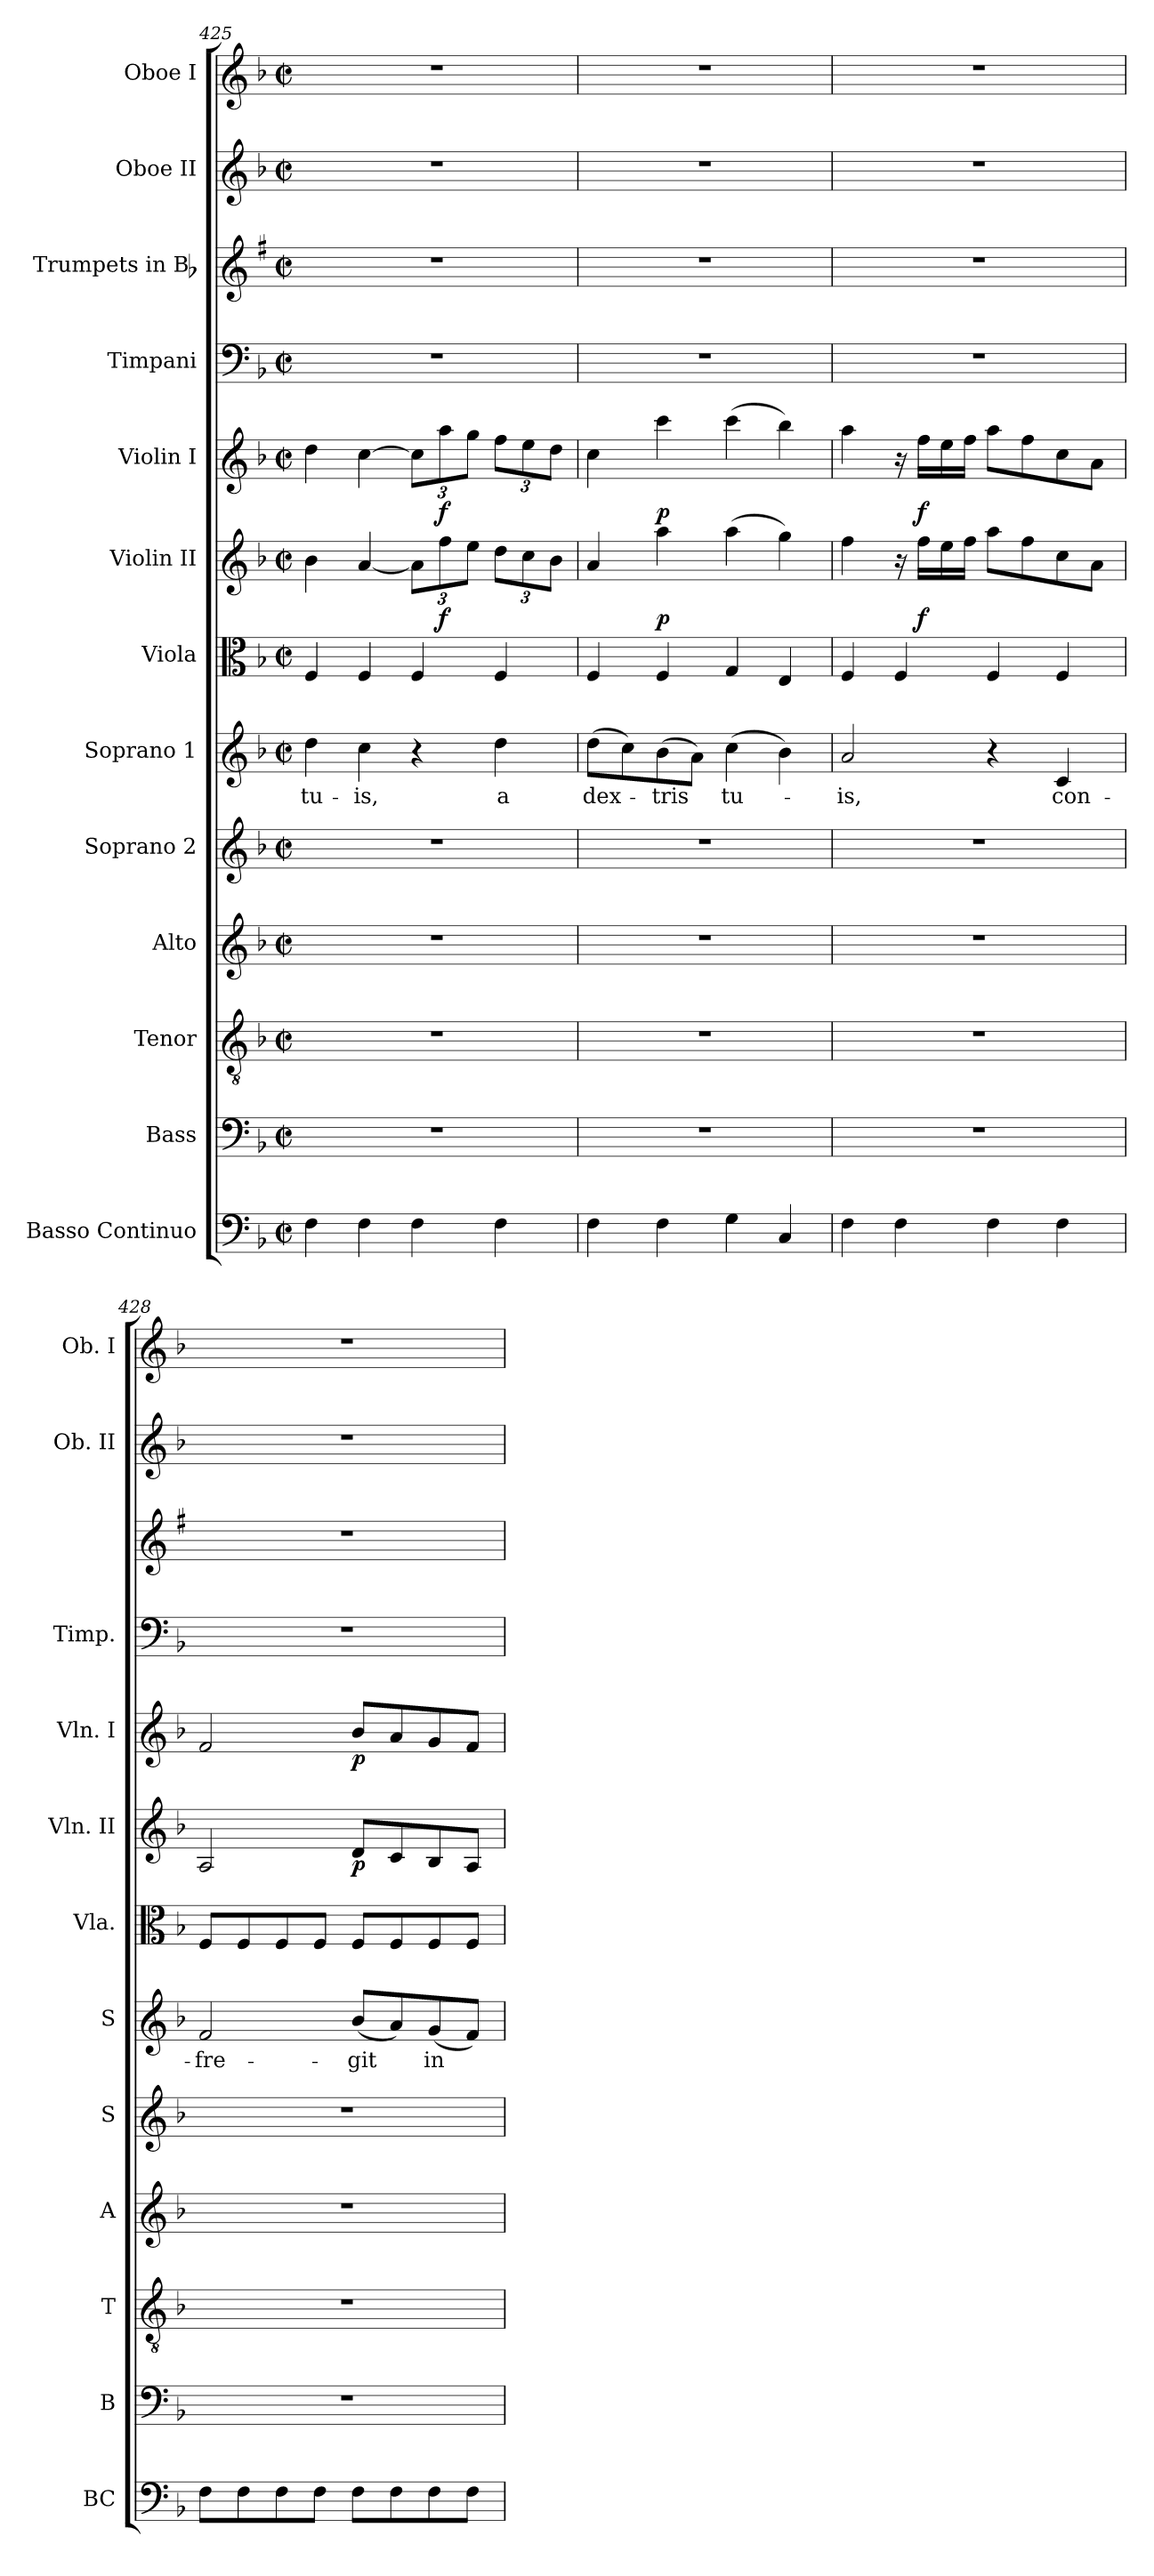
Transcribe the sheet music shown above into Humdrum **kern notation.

**kern	**kern	**kern	**kern	**kern	**kern	**text	**kern	**kern	**dynam	**kern	**dynam	**kern	**kern	**kern	**kern
*part13	*part12	*part11	*part10	*part9	*part8	*part8	*part7	*part6	*part6	*part5	*part5	*part4	*part3	*part2	*part1
*staff13	*staff12	*staff11	*staff10	*staff9	*staff8	*staff8	*staff7	*staff6	*staff6	*staff5	*staff5	*staff4	*staff3	*staff2	*staff1
*I"Basso Continuo	*I"Bass	*I"Tenor	*I"Alto	*I"Soprano 2	*I"Soprano 1	*	*I"Viola	*I"Violin II	*	*I"Violin I	*	*I"Timpani	*I"Trumpets in Bb	*I"Oboe II	*I"Oboe I
*I'BC	*I'B	*I'T	*I'A	*I'S	*I'S	*	*I'Vla.	*I'Vln. II	*	*I'Vln. I	*	*I'Timp.	*	*I'Ob. II	*I'Ob. I
*clefF4	*clefF4	*clefGv2	*clefG2	*clefG2	*clefG2	*	*clefC3	*clefG2	*	*clefG2	*	*clefF4	*clefG2	*clefG2	*clefG2
*	*	*	*	*	*	*	*	*	*	*	*	*	*ITrd1c2	*	*
*k[b-]	*k[b-]	*k[b-]	*k[b-]	*k[b-]	*k[b-]	*	*k[b-]	*k[b-]	*	*k[b-]	*	*k[b-]	*k[b-]	*k[b-]	*k[b-]
*F:	*F:	*F:	*F:	*F:	*F:	*	*F:	*F:	*	*F:	*	*F:	*F:	*F:	*F:
*M2/2	*M2/2	*M2/2	*M2/2	*M2/2	*M2/2	*	*M2/2	*M2/2	*	*M2/2	*	*M2/2	*M2/2	*M2/2	*M2/2
*met(c|)	*met(c|)	*met(c|)	*met(c|)	*met(c|)	*met(c|)	*	*met(c|)	*met(c|)	*	*met(c|)	*	*met(c|)	*met(c|)	*met(c|)	*met(c|)
=425	=425	=425	=425	=425	=425	=425	=425	=425	=425	=425	=425	=425	=425	=425	=425
!	!	!	!	!	!	!LO:LY:b	!	!	!	!	!	!	!	!	!
4F\	1r	1r	1r	1r	4dd\	tu-	4F/	4b-\	.	4dd\	.	1r	1r	1r	1r
!	!	!	!	!	!	!LO:LY:b	!	!	!	!	!	!	!	!	!
4F\	.	.	.	.	4cc\	-is,	4F/	[4a/	.	[4cc\	.	.	.	.	.
4F\	.	.	.	.	4r	.	4F/	12a\L]	.	12cc\L]	.	.	.	.	.
!	!	!	!	!	!	!	!	!	!LO:DY:b	!	!LO:DY:b	!	!	!	!
.	.	.	.	.	.	.	.	12ff\	f	12aa\	f	.	.	.	.
.	.	.	.	.	.	.	.	12ee\J	.	12gg\J	.	.	.	.	.
!	!	!	!	!	!	!LO:LY:b	!	!	!	!	!	!	!	!	!
4F\	.	.	.	.	4dd\	a	4F/	12dd\L	.	12ff\L	.	.	.	.	.
.	.	.	.	.	.	.	.	12cc\	.	12ee\	.	.	.	.	.
.	.	.	.	.	.	.	.	12b-\J	.	12dd\J	.	.	.	.	.
=426	=426	=426	=426	=426	=426	=426	=426	=426	=426	=426	=426	=426	=426	=426	=426
!	!	!	!	!	!	!LO:LY:b	!	!	!	!	!	!	!	!	!
4F\	1r	1r	1r	1r	(8dd\L	dex-	4F/	4a/	.	4cc\	.	1r	1r	1r	1r
.	.	.	.	.	8cc\)	.	.	.	.	.	.	.	.	.	.
!	!	!	!	!	!	!LO:LY:b	!	!	!LO:DY:b	!	!LO:DY:b	!	!	!	!
4F\	.	.	.	.	(8b-\	-tris	4F/	4aa\	p	4ccc\	p	.	.	.	.
.	.	.	.	.	8a\J)	.	.	.	.	.	.	.	.	.	.
!	!	!	!	!	!	!LO:LY:b	!	!	!	!	!	!	!	!	!
4G\	.	.	.	.	(4cc\	tu-	4G/	(4aa\	.	(4ccc\	.	.	.	.	.
4C/	.	.	.	.	4b-\)	.	4E/	4gg\)	.	4bb-\)	.	.	.	.	.
!!LO:LB:g=z
=427	=427	=427	=427	=427	=427	=427	=427	=427	=427	=427	=427	=427	=427	=427	=427
!	!	!	!	!	!	!LO:LY:b	!	!	!	!	!	!	!	!	!
4F\	1r	1r	1r	1r	2a/	-is,	4F/	4ff\	.	4aa\	.	1r	1r	1r	1r
4F\	.	.	.	.	.	.	4F/	16r	.	16r	.	.	.	.	.
!	!	!	!	!	!	!	!	!	!LO:DY:b	!	!LO:DY:b	!	!	!	!
.	.	.	.	.	.	.	.	16ff\LL	f	16ff\LL	f	.	.	.	.
.	.	.	.	.	.	.	.	16ee\	.	16ee\	.	.	.	.	.
.	.	.	.	.	.	.	.	16ff\JJ	.	16ff\JJ	.	.	.	.	.
4F\	.	.	.	.	4r	.	4F/	8aa\L	.	8aa\L	.	.	.	.	.
.	.	.	.	.	.	.	.	8ff\	.	8ff\	.	.	.	.	.
!	!	!	!	!	!	!LO:LY:b	!	!	!	!	!	!	!	!	!
4F\	.	.	.	.	4c/	con-	4F/	8cc\	.	8cc\	.	.	.	.	.
.	.	.	.	.	.	.	.	8a\J	.	8a\J	.	.	.	.	.
=428	=428	=428	=428	=428	=428	=428	=428	=428	=428	=428	=428	=428	=428	=428	=428
!	!	!	!	!	!	!LO:LY:b	!	!	!	!	!	!	!	!	!
8F\L	1r	1r	1r	1r	2f/	-fre-	8F/L	2A/	.	2f/	.	1r	1r	1r	1r
8F\	.	.	.	.	.	.	8F/	.	.	.	.	.	.	.	.
8F\	.	.	.	.	.	.	8F/	.	.	.	.	.	.	.	.
8F\J	.	.	.	.	.	.	8F/J	.	.	.	.	.	.	.	.
!	!	!	!	!	!	!LO:LY:b	!	!	!LO:DY:b	!	!LO:DY:b	!	!	!	!
8F\L	.	.	.	.	(<8b-/L	-git	8F/L	8d/L	p	8b-/L	p	.	.	.	.
8F\	.	.	.	.	8a/)	.	8F/	8c/	.	8a/	.	.	.	.	.
!	!	!	!	!	!	!LO:LY:b	!	!	!	!	!	!	!	!	!
8F\	.	.	.	.	(<8g/	in	8F/	8B-/	.	8g/	.	.	.	.	.
8F\J	.	.	.	.	8f/J)	.	8F/J	8A/J	.	8f/J	.	.	.	.	.
=	=	=	=	=	=	=	=	=	=	=	=	=	=	=	=
*-	*-	*-	*-	*-	*-	*-	*-	*-	*-	*-	*-	*-	*-	*-	*-
